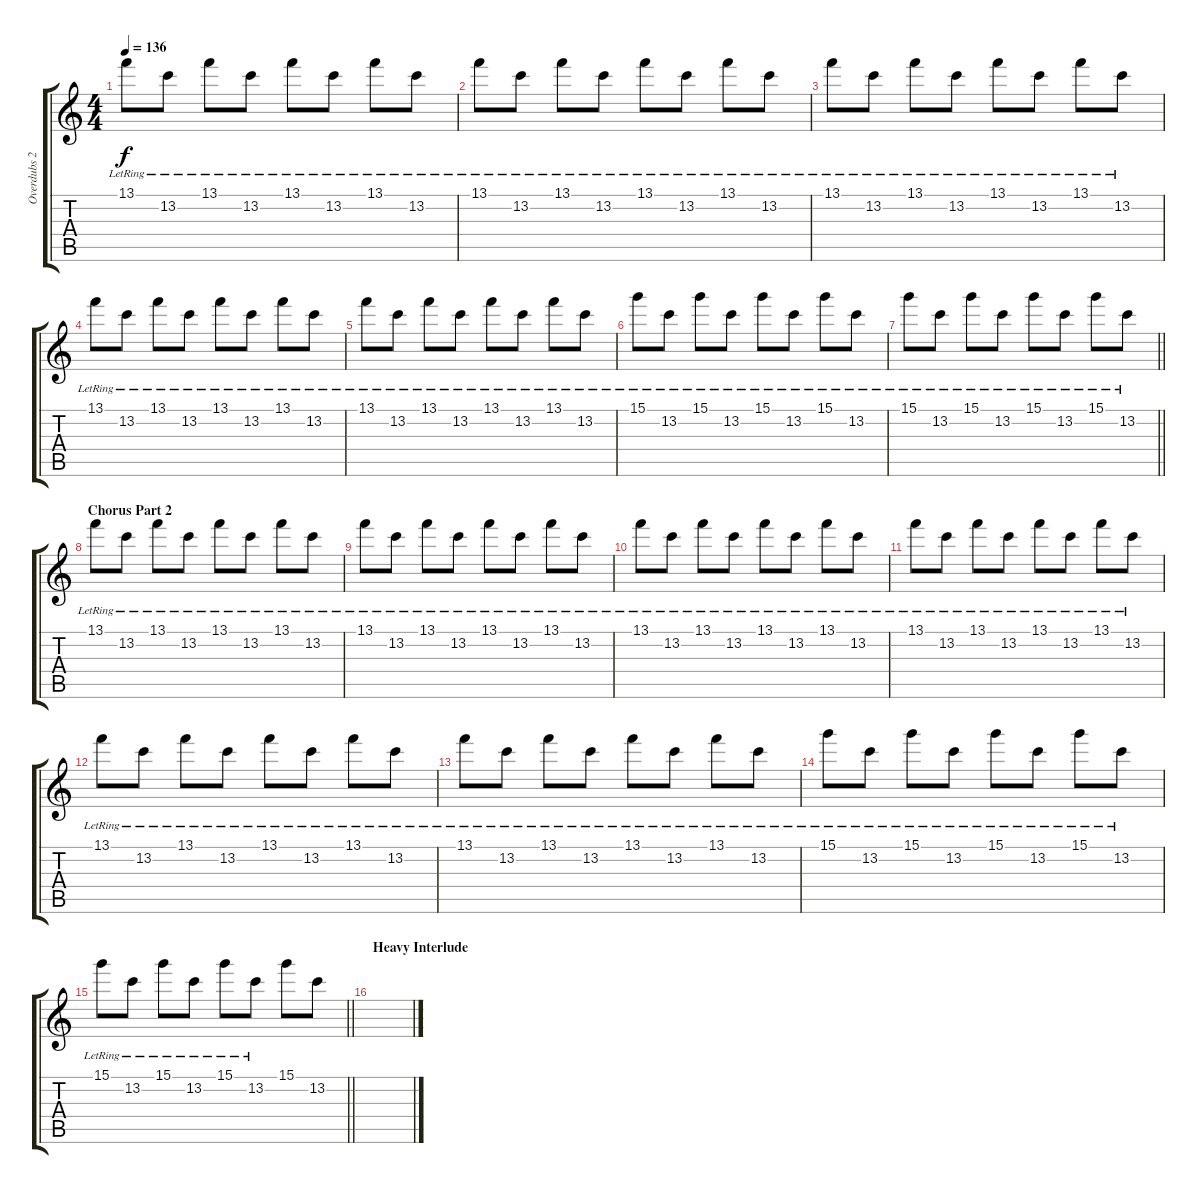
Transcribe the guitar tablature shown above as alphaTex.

\track ("Overdubs 2" "Overdubs 2") {instrument distortionguitar}
\staff {score tabs}
\tuning (E4 B3 G3 D3 A2 E2) {hide}
\ts (4 4)
\tempo 136
\clef g2
\ks c
13.1{lr}.8{dy f} 13.2{lr}.8 13.1{lr}.8 13.2{lr}.8 13.1{lr}.8 13.2{lr}.8 13.1{lr}.8 13.2{lr}.8 |
13.1{lr}.8 13.2{lr}.8 13.1{lr}.8 13.2{lr}.8 13.1{lr}.8 13.2{lr}.8 13.1{lr}.8 13.2{lr}.8 |
13.1{lr}.8 13.2{lr}.8 13.1{lr}.8 13.2{lr}.8 13.1{lr}.8 13.2{lr}.8 13.1{lr}.8 13.2{lr}.8 |
13.1{lr}.8 13.2{lr}.8 13.1{lr}.8 13.2{lr}.8 13.1{lr}.8 13.2{lr}.8 13.1{lr}.8 13.2{lr}.8 |
13.1{lr}.8 13.2{lr}.8 13.1{lr}.8 13.2{lr}.8 13.1{lr}.8 13.2{lr}.8 13.1{lr}.8 13.2{lr}.8 |
15.1{lr}.8 13.2{lr}.8 15.1{lr}.8 13.2{lr}.8 15.1{lr}.8 13.2{lr}.8 15.1{lr}.8 13.2{lr}.8 |
\barLineRight lightlight
15.1{lr}.8 13.2{lr}.8 15.1{lr}.8 13.2{lr}.8 15.1{lr}.8 13.2{lr}.8 15.1{lr}.8 13.2{lr}.8 |
\section ("" "Chorus Part 2")
13.1{lr}.8 13.2{lr}.8 13.1{lr}.8 13.2{lr}.8 13.1{lr}.8 13.2{lr}.8 13.1{lr}.8 13.2{lr}.8 |
13.1{lr}.8 13.2{lr}.8 13.1{lr}.8 13.2{lr}.8 13.1{lr}.8 13.2{lr}.8 13.1{lr}.8 13.2{lr}.8 |
13.1{lr}.8 13.2{lr}.8 13.1{lr}.8 13.2{lr}.8 13.1{lr}.8 13.2{lr}.8 13.1{lr}.8 13.2{lr}.8 |
13.1{lr}.8 13.2{lr}.8 13.1{lr}.8 13.2{lr}.8 13.1{lr}.8 13.2{lr}.8 13.1{lr}.8 13.2{lr}.8 |
13.1{lr}.8 13.2{lr}.8 13.1{lr}.8 13.2{lr}.8 13.1{lr}.8 13.2{lr}.8 13.1{lr}.8 13.2{lr}.8 |
13.1{lr}.8 13.2{lr}.8 13.1{lr}.8 13.2{lr}.8 13.1{lr}.8 13.2{lr}.8 13.1{lr}.8 13.2{lr}.8 |
15.1{lr}.8 13.2{lr}.8 15.1{lr}.8 13.2{lr}.8 15.1{lr}.8 13.2{lr}.8 15.1{lr}.8 13.2{lr}.8 |
\barLineRight lightlight
15.1{lr}.8 13.2{lr}.8 15.1{lr}.8 13.2{lr}.8 15.1{lr}.8 13.2{lr}.8 15.1.8 13.2.8 |
\section ("" "Heavy Interlude")
